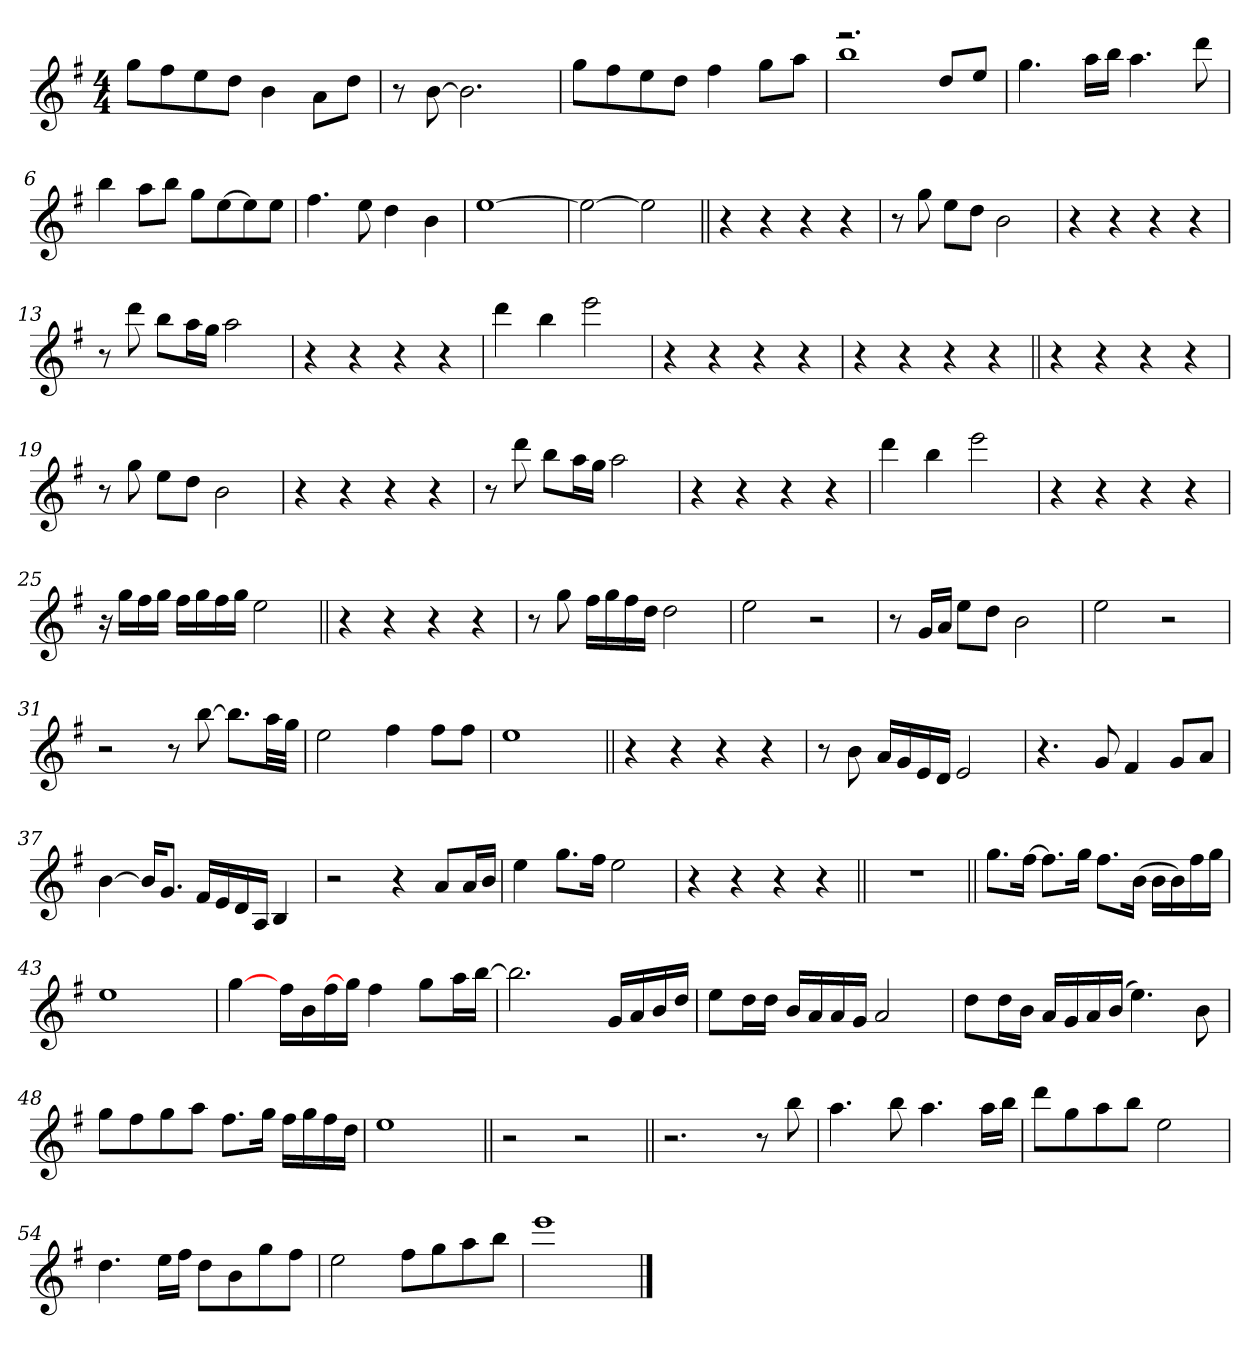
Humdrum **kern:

**kern
*part1
*staff1
!!LO:PB:g=z
*clefG2
*k[f#]
*G:
*M4/4
*MM70
=1
8ggi\L
8ff#i\
8eei\
8ddi\J
4bi\
8ai\L
8ddi\J
=2
8r
[>8bi\
2.bi\]
=3
8ggi\L
8ff#i\
8eei\
8ddi\J
4ff#i\
8ggi\L
8aai\J
=4
*^
2.r	1bbi
8ddi/L	.
8eei/J	.
*v	*v
=5
4.ggi\
16aai\LL
16bbi\JJ
4.aai\
8dddi\
!!LO:LB:g=z
=6
4bbi\
8aai\L
8bbi\J
8ggi\L
[>8eei\
8eei\]
8eei\J
=7
4.ff#i\
8eei\
4ddi\
4bi\
=8
[>1eei
=9
2eei\_>
2eei\]
=10||
4r
4r
4r
4r
=11
8r
8ggi\
8eei\L
8ddi\J
2bi\
!!LO:LB:g=z
=12
4r
4r
4r
4r
=13
8r
8dddi\
8bbi\L
16aai\L
16ggi\JJ
2aai\
=14
4r
4r
4r
4r
=15
4dddi\
4bbi\
2eeei\
=16
4r
4r
4r
4r
=17
4r
4r
4r
4r
!!LO:LB:g=z
=18||
4r
4r
4r
4r
=19
8r
8ggi\
8eei\L
8ddi\J
2bi\
=20
4r
4r
4r
4r
=21
8r
8dddi\
8bbi\L
16aai\L
16ggi\JJ
2aai\
=22
4r
4r
4r
4r
=23
4dddi\
4bbi\
2eeei\
!!LO:LB:g=z
=24
4r
4r
4r
4r
=25
16r
16ggi\LL
16ff#i\
16ggi\JJ
16ff#i\LL
16ggi\
16ff#i\
16ggi\JJ
2eei\
=26||
4r
4r
4r
4r
=27
8r
8ggi\
16ff#i\LL
16ggi\
16ff#i\
16ddi\JJ
2ddi\
=28
2eei\
2r
!!LO:LB:g=z
=29
8r
16gi/LL
16ai/JJ
8eei\L
8ddi\J
2bi\
=30
2eei\
2r
=31
2r
8r
[>8bbi\
8.bbi\L]
32aai\LL
32ggi\JJJ
=32
2eei\
4ff#i\
8ff#i\L
8ff#i\J
=33
1eei
=34||
4r
4r
4r
4r
!!LO:LB:g=z
=35
8r
8bi\
16ai/LL
16gi/
16ei/
16di/JJ
2ei/
=36
4.r
8gi/
4f#i/
8gi/L
8ai/J
=37
[>4bi\
16bi/KL]
8.gi/J
16f#i/LL
16ei/
16di/
16Ai/JJ
4Bi/
=38
2r
4r
8ai/L
16ai/L
16bi/JJ
=39
4eei\
8.ggi\L
16ff#i\Jk
2eei\
!!LO:LB:g=z
=40
4r
4r
4r
4r
=41||
1r
=42||
8.ggi\L
[>16ff#i\Jk
8.ff#i\L]
16ggi\Jk
8.ff#i\L
(16bi\Jk
16bi\LL
16bi\)
16ff#i\
16ggi\JJ
=43
1eei
=44
[>4ggi\
16ff#i\LL
16bi\
16ff#i\
16ggi\JJ]
4ff#i\
8ggi\L
16aai\L
[>16bbi\JJ
!!LO:LB:g=z
=45
2.bbi\]
16gi/LL
16ai/
16bi/
16ddi/JJ
=46
8eei\L
16ddi\L
16ddi\JJ
16bi/LL
16ai/
16ai/
16gi/JJ
2ai/
=47
8ddi\L
16ddi\L
16bi\JJ
16ai/LL
16gi/
16ai/
(16bi/JJ
4.eei\)
8bi\
=48
8ggi\L
8ff#i\
8ggi\
8aai\J
8.ff#i\L
16ggi\Jk
16ff#i\LL
16ggi\
16ff#i\
16ddi\JJ
=49
1eei
!!LO:LB:g=z
=50||
2r
2r
=51||
2.r
8r
8bbi\
=52
4.aai\
8bbi\
4.aai\
16aai\LL
16bbi\JJ
=53
8dddi\L
8ggi\
8aai\
8bbi\J
2eei\
!!LO:LB:g=z
=54
4.ddi\
16eei\LL
16ff#i\JJ
8ddi\L
8bi\
8ggi\
8ff#i\J
=55
2eei\
8ff#i\L
8ggi\
8aai\
8bbi\J
=56
1eeei
==
*-
